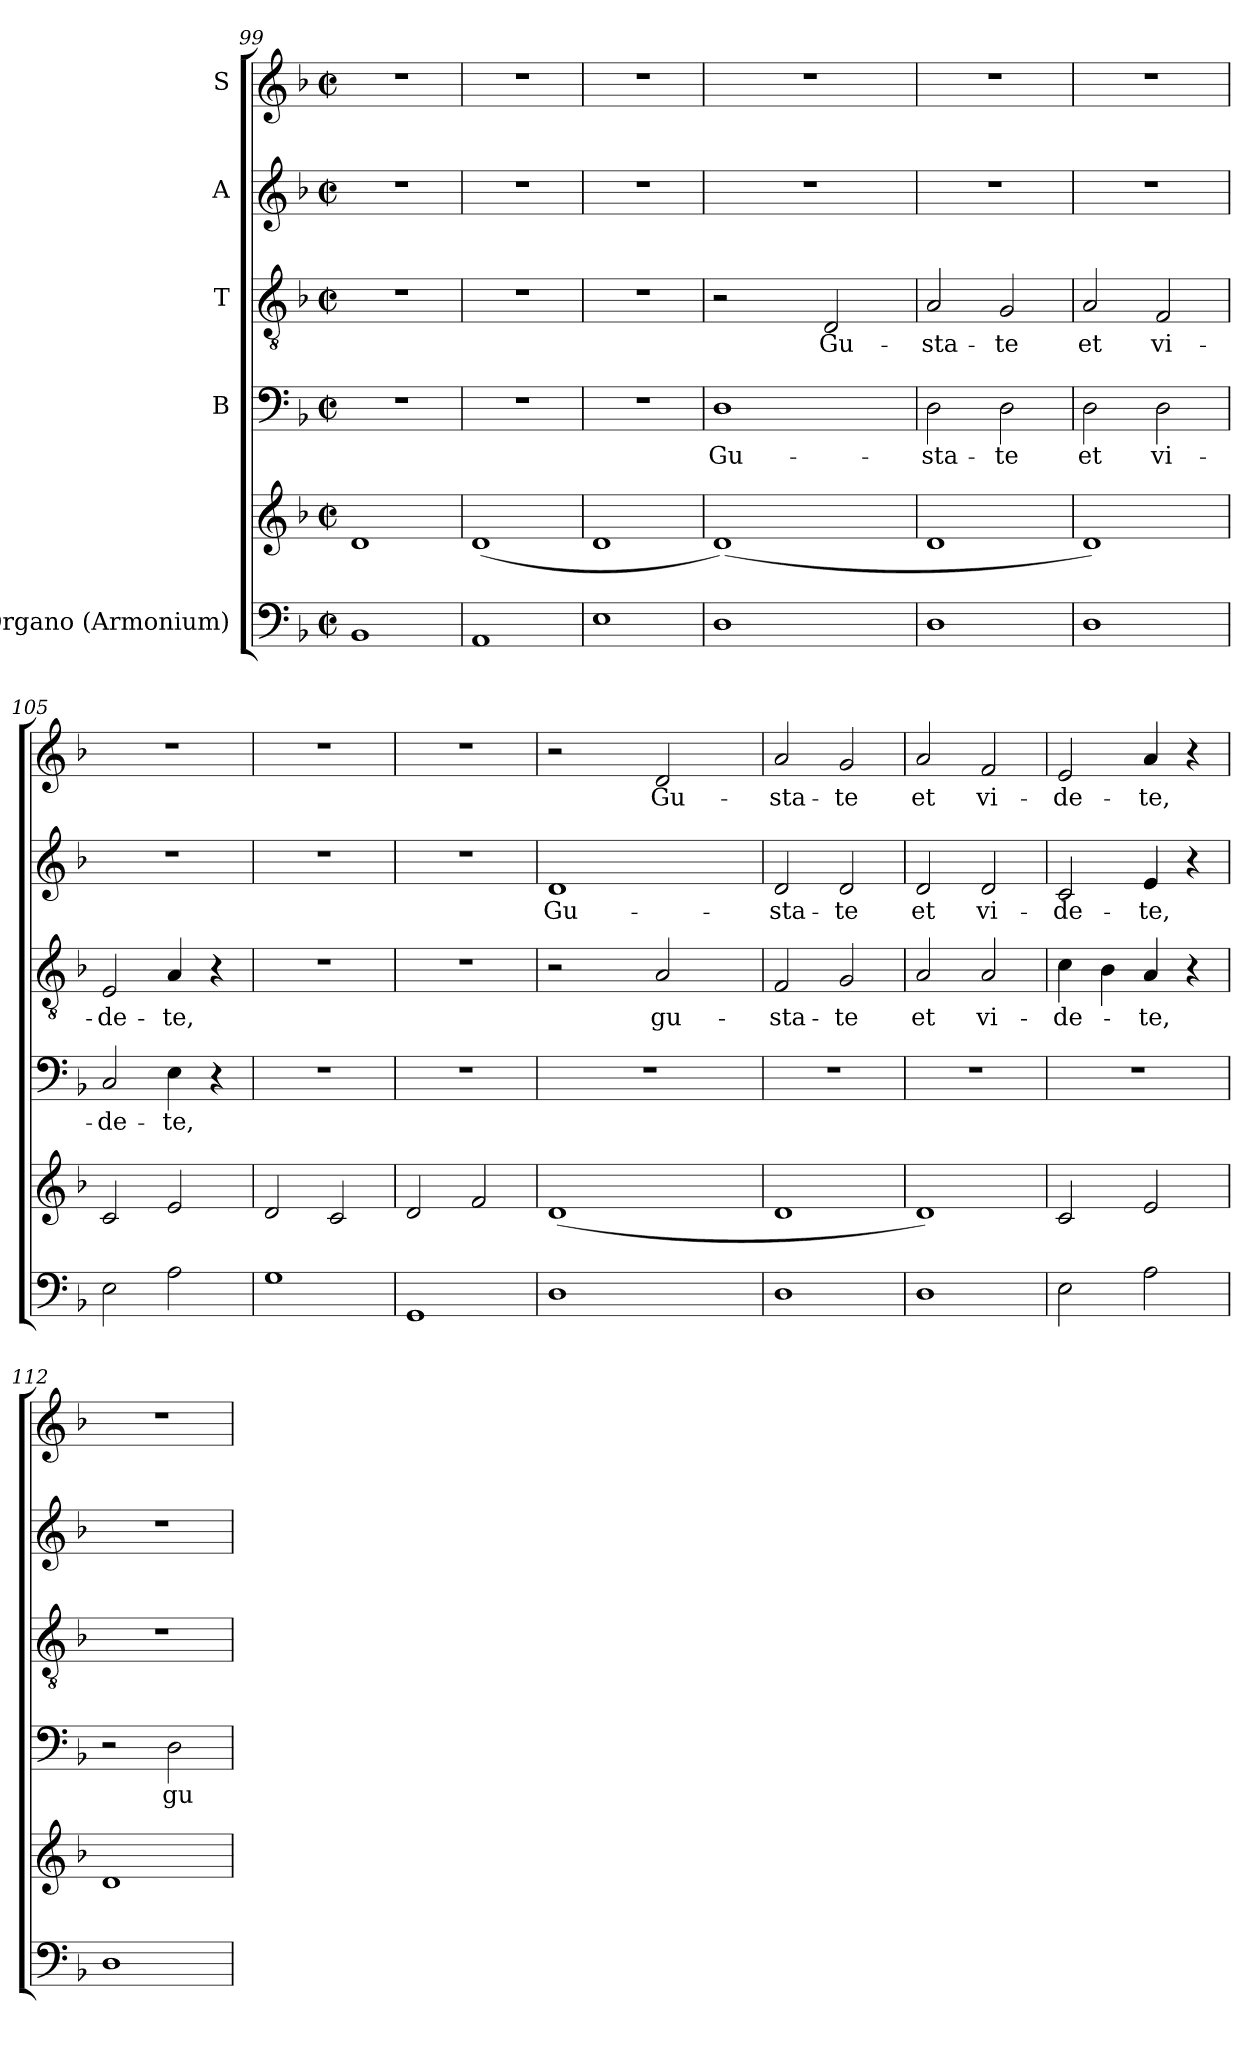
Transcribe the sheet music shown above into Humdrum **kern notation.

**kern	**kern	**kern	**text	**kern	**text	**kern	**text	**kern	**text
*part5	*part5	*part4	*part4	*part3	*part3	*part2	*part2	*part1	*part1
*staff6	*staff5	*staff4	*staff4	*staff3	*staff3	*staff2	*staff2	*staff1	*staff1
*I"Organo (Armonium)	*	*I"B	*	*I"T	*	*I"A	*	*I"S	*
*clefF4	*clefG2	*clefF4	*	*clefGv2	*	*clefG2	*	*clefG2	*
*k[b-]	*k[b-]	*k[b-]	*	*k[b-]	*	*k[b-]	*	*k[b-]	*
*F:	*F:	*F:	*	*F:	*	*F:	*	*F:	*
*M2/2	*M2/2	*M2/2	*	*M2/2	*	*M2/2	*	*M2/2	*
*met(c|)	*met(c|)	*met(c|)	*	*met(c|)	*	*met(c|)	*	*met(c|)	*
=99	=99	=99	=99	=99	=99	=99	=99	=99	=99
1BB-	1d	1r	.	1r	.	1r	.	1r	.
=100	=100	=100	=100	=100	=100	=100	=100	=100	=100
1AA	(<1d	1r	.	1r	.	1r	.	1r	.
=101	=101	=101	=101	=101	=101	=101	=101	=101	=101
1E	1d	1r	.	1r	.	1r	.	1r	.
=102	=102	=102	=102	=102	=102	=102	=102	=102	=102
!	!	!	!LO:LY:b	!	!	!	!	!	!
*	*	*^	*	*^	*	*	*	*	*
1D	(<1d)	1D	8ryy	Gu-	2r	4.ryy	.	1r	.	1r	.
.	.	.	2..ryy	.	.	.	.	.	.	.	.
.	.	.	.	.	.	2ryy	.	.	.	.	.
!	!	!	!	!	!	!	!LO:LY:b	!	!	!	!
.	.	.	.	.	2D/	.	Gu-	.	.	.	.
.	.	.	.	.	.	8ryy	.	.	.	.	.
=103	=103	=103	=103	=103	=103	=103	=103	=103	=103	=103	=103
!	!	!	!	!LO:LY:b	!	!	!LO:LY:b	!	!	!	!
*	*	*v	*v	*	*	*	*	*	*	*	*
*	*	*	*	*v	*v	*	*	*	*	*
1D	1d	2D\	-sta-	2A/	-sta-	1r	.	1r	.
!	!	!	!LO:LY:b	!	!LO:LY:b	!	!	!	!
.	.	2D\	-te	2G/	-te	.	.	.	.
=104	=104	=104	=104	=104	=104	=104	=104	=104	=104
!	!	!	!LO:LY:b	!	!LO:LY:b	!	!	!	!
1D	1d)	2D\	et	2A/	et	1r	.	1r	.
!	!	!	!LO:LY:b	!	!LO:LY:b	!	!	!	!
.	.	2D\	vi-	2F/	vi-	.	.	.	.
=105	=105	=105	=105	=105	=105	=105	=105	=105	=105
!	!	!	!LO:LY:b	!	!LO:LY:b	!	!	!	!
2E\	2c/	2C/	-de-	2E/	-de-	1r	.	1r	.
!	!	!	!LO:LY:b	!	!LO:LY:b	!	!	!	!
2A\	2e/	4E\	-te,	4A/	-te,	.	.	.	.
.	.	4r	.	4r	.	.	.	.	.
=106	=106	=106	=106	=106	=106	=106	=106	=106	=106
1G	2d/	1r	.	1r	.	1r	.	1r	.
.	2c/	.	.	.	.	.	.	.	.
=107	=107	=107	=107	=107	=107	=107	=107	=107	=107
1GG	2d/	1r	.	1r	.	1r	.	1r	.
.	2f/	.	.	.	.	.	.	.	.
!!LO:LB:g=z
=108	=108	=108	=108	=108	=108	=108	=108	=108	=108
!	!	!	!	!	!	!	!	!LO:TX:a:t=1 08	!
!	!	!	!	!	!	!	!LO:LY:b	!	!
*	*	*	*	*	*	*^	*	*^	*
1D	(<1d	1r	.	2r	.	1d	8ryy	Gu-	2r	4.ryy	.
.	.	.	.	.	.	.	32ryy	.	.	.	.
.	.	.	.	.	.	.	2ryy	.	.	.	.
.	.	.	.	.	.	.	.	.	.	2ryy	.
!	!	!	!	!	!LO:LY:b	!	!	!	!	!	!LO:LY:b
.	.	.	.	2A/	gu-	.	.	.	2d/	.	Gu-
.	.	.	.	.	.	.	4ryy	.	.	.	.
.	.	.	.	.	.	.	.	.	.	8ryy	.
.	.	.	.	.	.	.	16.ryy	.	.	.	.
=109	=109	=109	=109	=109	=109	=109	=109	=109	=109	=109	=109
!	!	!	!	!	!LO:LY:b	!	!	!LO:LY:b	!	!	!LO:LY:b
*	*	*	*	*	*	*v	*v	*	*	*	*
*	*	*	*	*	*	*	*	*v	*v	*
1D	1d	1r	.	2F/	-sta-	2d/	-sta-	2a/	-sta-
!	!	!	!	!	!LO:LY:b	!	!LO:LY:b	!	!LO:LY:b
.	.	.	.	2G/	-te	2d/	-te	2g/	-te
=110	=110	=110	=110	=110	=110	=110	=110	=110	=110
!	!	!	!	!	!LO:LY:b	!	!LO:LY:b	!	!LO:LY:b
1D	1d)	1r	.	2A/	et	2d/	et	2a/	et
!	!	!	!	!	!LO:LY:b	!	!LO:LY:b	!	!LO:LY:b
.	.	.	.	2A/	vi-	2d/	vi-	2f/	vi-
=111	=111	=111	=111	=111	=111	=111	=111	=111	=111
!	!	!	!	!	!LO:LY:b	!	!LO:LY:b	!	!LO:LY:b
2E\	2c/	1r	.	4c\	-de-	2c/	-de-	2e/	-de-
.	.	.	.	4B-\	.	.	.	.	.
!	!	!	!	!	!LO:LY:b	!	!LO:LY:b	!	!LO:LY:b
2A\	2e/	.	.	4A/	-te,	4e/	-te,	4a/	-te,
.	.	.	.	4r	.	4r	.	4r	.
=112	=112	=112	=112	=112	=112	=112	=112	=112	=112
1D	1d	2r	.	1r	.	1r	.	1r	.
!	!	!	!LO:LY:b	!	!	!	!	!	!
.	.	2D\	gu-	.	.	.	.	.	.
=	=	=	=	=	=	=	=	=	=
*-	*-	*-	*-	*-	*-	*-	*-	*-	*-
